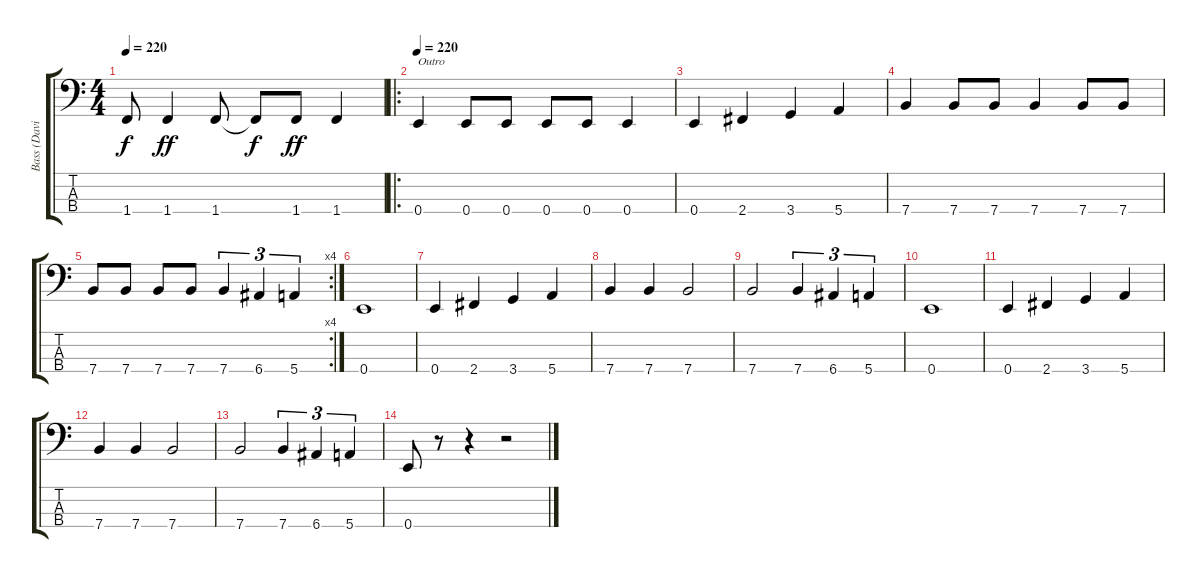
\track ("Bass (David Ellefson)" "Bass (Davi") {instrument electricbasspick}
\staff {score tabs}
\tuning (G2 D2 A1 E1) {hide}
\ts (4 4)
\tempo 220
\clef f4
\ks c
1.4{t}.8{dy f} 1.4.4{dy ff} 1.4.8 1.4{t}.8{dy f} 1.4.8{dy ff} 1.4.4 |
\ro
\tempo 220
0.4.4{txt "Outro"} 0.4.8 0.4.8 0.4.8 0.4.8 0.4.4 |
0.4.4 2.4.4 3.4.4 5.4.4 |
7.4.4 7.4.8 7.4.8 7.4.4 7.4.8 7.4.8 |
\rc 4
7.4.8 7.4.8 7.4.8 7.4.8 7.4.4{tu (3 2)} 6.4.4{tu (3 2)} 5.4.4{tu (3 2)} |
0.4.1 |
0.4.4 2.4.4 3.4.4 5.4.4 |
7.4.4 7.4.4 7.4.2 |
7.4.2 7.4.4{tu (3 2)} 6.4.4{tu (3 2)} 5.4.4{tu (3 2)} |
0.4.1 |
0.4.4 2.4.4 3.4.4 5.4.4 |
7.4.4 7.4.4 7.4.2 |
7.4.2 7.4.4{tu (3 2)} 6.4.4{tu (3 2)} 5.4.4{tu (3 2)} |
0.4.8 r.8 r.4 r.2
